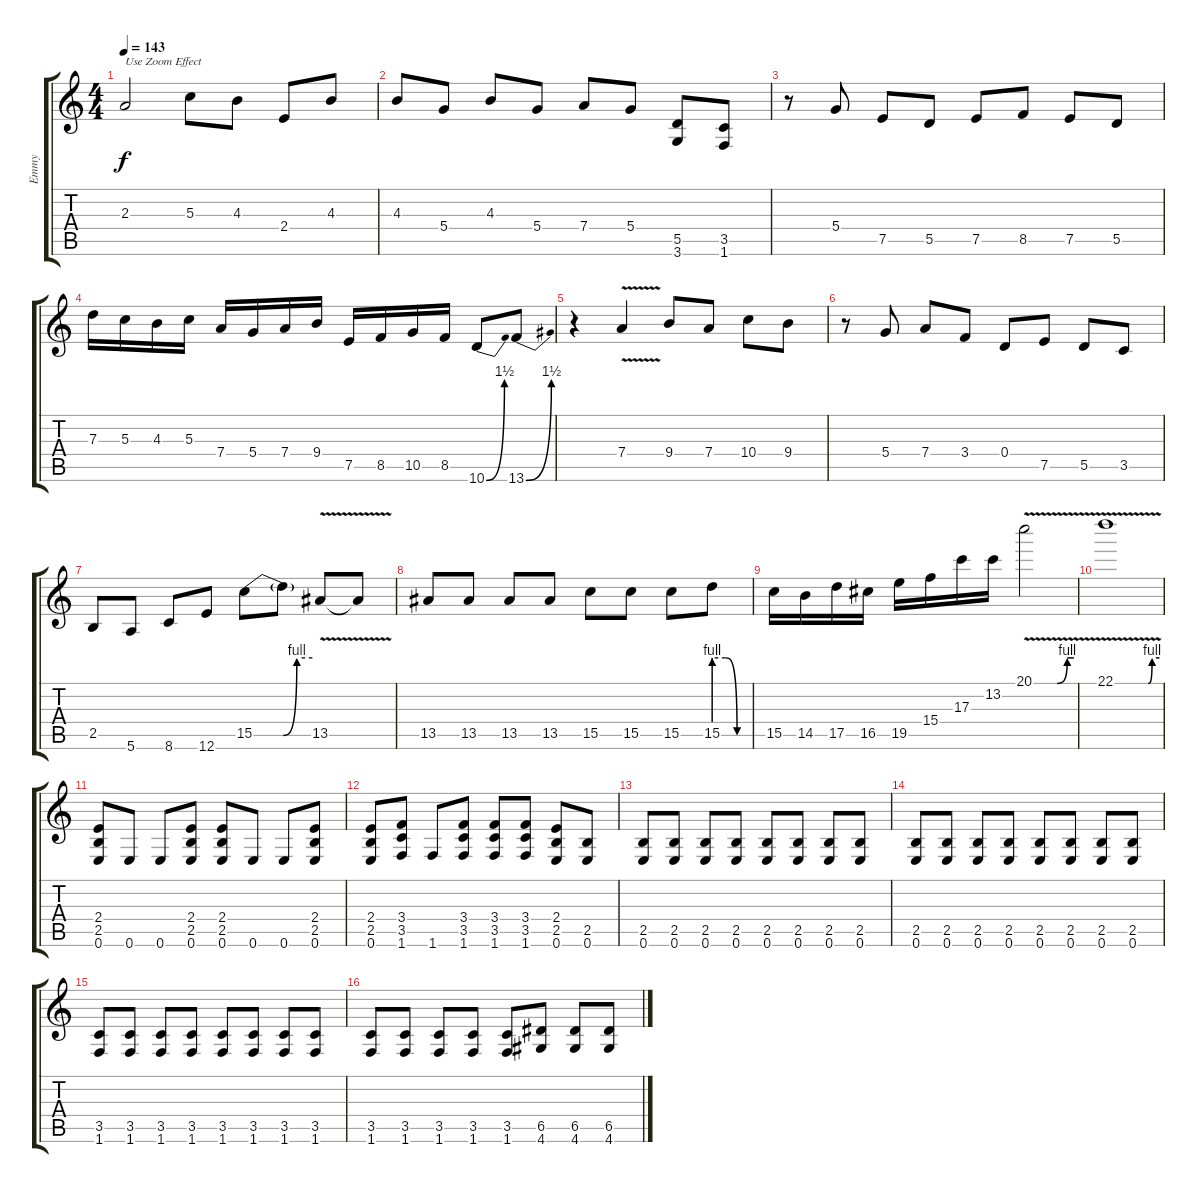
\track ("Emmy" "Emmy") {instrument distortionguitar}
\staff {score tabs}
\tuning (E4 B3 G3 D3 A2 E2) {hide}
\ts (4 4)
\tempo 143
\clef g2
\ks c
2.3.2{txt "Use Zoom Effect " dy f} 5.3.8 4.3.8 2.4.8 4.3.8 |
4.3.8 5.4.8 4.3.8 5.4.8 7.4.8 5.4.8 (5.5 3.6).8 (3.5 1.6).8 |
r.8 5.4.8 7.5.8 5.5.8 7.5.8 8.5.8 7.5.8 5.5.8 |
7.3.16 5.3.16 4.3.16 5.3.16 7.4.16 5.4.16 7.4.16 9.4.16 7.5.16 8.5.16 10.5.16 8.5.16 10.6{be (bend 0 0 60 6)}.8 13.6{be (bend 0 0 60 6)}.8 |
r.4 7.4{v}.4 9.4.8 7.4.8 10.4.8 9.4.8 |
r.8 5.4.8 7.4.8 3.4.8 0.4.8 7.5.8 5.5.8 3.5.8 |
2.5.8 5.6.8 8.6.8 12.6.8 15.5{be (custom 0 0 30 0 44 4 60 4)}.8 15.5{t}.8 13.5{v}.8 13.5{t}.8 |
13.5.8 13.5.8 13.5.8 13.5.8 15.5.8 15.5.8 15.5.8 15.5{be (custom 0 4 20 4 40 0 60 0)}.8 |
15.5.16 14.5.16 17.5.16 16.5.16 19.5.16 15.4.16 17.3.16 13.2.16 20.1{be (custom 0 0 35 0 50 4 60 4) v}.2 |
22.1{be (custom 0 0 45 0 50 4 60 4) v}.1 |
(2.4 2.5 0.6).8 0.6.8 0.6.8 (2.4 2.5 0.6).8 (2.4 2.5 0.6).8 0.6.8 0.6.8 (2.4 2.5 0.6).8 |
(2.4 2.5 0.6).8 (3.4 3.5 1.6).8 1.6.8 (3.4 3.5 1.6).8 (3.4 3.5 1.6).8 (3.4 3.5 1.6).8 (2.4 2.5 0.6).8 (2.5 0.6).8 |
(2.5 0.6).8 (2.5 0.6).8 (2.5 0.6).8 (2.5 0.6).8 (2.5 0.6).8 (2.5 0.6).8 (2.5 0.6).8 (2.5 0.6).8 |
(2.5 0.6).8 (2.5 0.6).8 (2.5 0.6).8 (2.5 0.6).8 (2.5 0.6).8 (2.5 0.6).8 (2.5 0.6).8 (2.5 0.6).8 |
(3.5 1.6).8 (3.5 1.6).8 (3.5 1.6).8 (3.5 1.6).8 (3.5 1.6).8 (3.5 1.6).8 (3.5 1.6).8 (3.5 1.6).8 |
(3.5 1.6).8 (3.5 1.6).8 (3.5 1.6).8 (3.5 1.6).8 (3.5 1.6).8 (6.5 4.6).8 (6.5 4.6).8 (6.5 4.6).8
